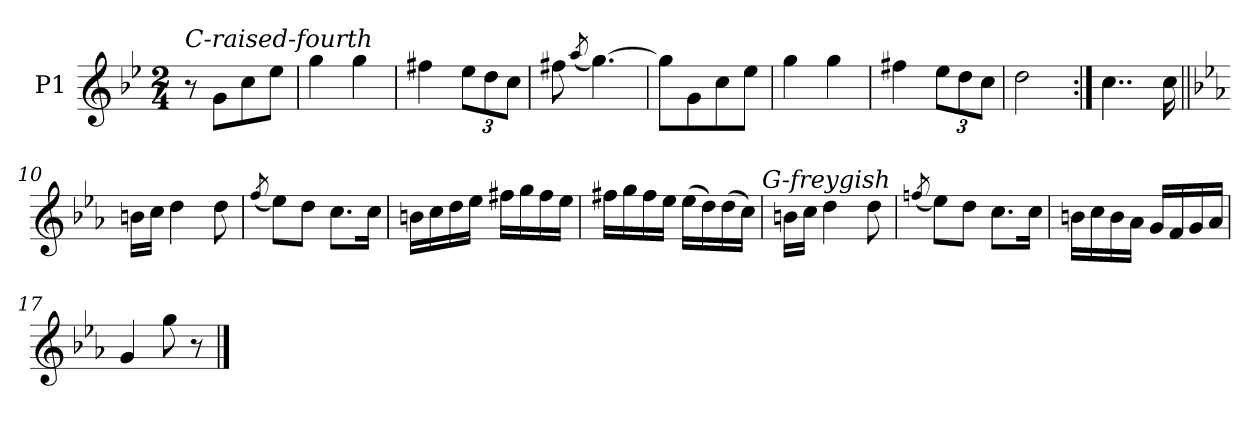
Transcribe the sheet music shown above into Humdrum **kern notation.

**kern
*part1
*staff1
*I"P1
*clefG2
*k[b-e-]
*C:dor
*M2/4
=1
!LO:TX:a:i:t=C-raised-fourth
8r
8gL
8cc
8ee-J
=2
4gg
4gg
=3
4ff#X
12ee-L
12dd
12ccJ
=4
8ff#X
(8qaa/
[4.gg)
=5
8ggL]
8g
8cc
8ee-J
=6
4gg
4gg
=7
4ff#X
12ee-L
12dd
12ccJ
=8
2dd
=9:|!
4..cc
16cc
=10||
*k[b-e-a-]
16bnLL
16ccJJ
4dd
8dd
=11
(8qff/
8ee-L)
8ddJ
8.ccL
16ccJk
=12
16bnLL
16cc
16dd
16ee-JJ
16ff#XLL
16gg
16ff#
16ee-JJ
=13
16ff#XLL
16gg
16ff#
16ee-JJ
(16ee-LL
16dd)
(16dd
16ccJJ)
!LO:TX:a:i:t=G-freygish
=14
16bnLL
16ccJJ
4dd
8dd
=15
(8qffn/
8ee-L)
8ddJ
8.ccL
16ccJk
=16
16bnLL
16cc
16b
16a-JJ
16gLL
16f
16g
16a-JJ
=17
4g
8gg
8r
==
*-
